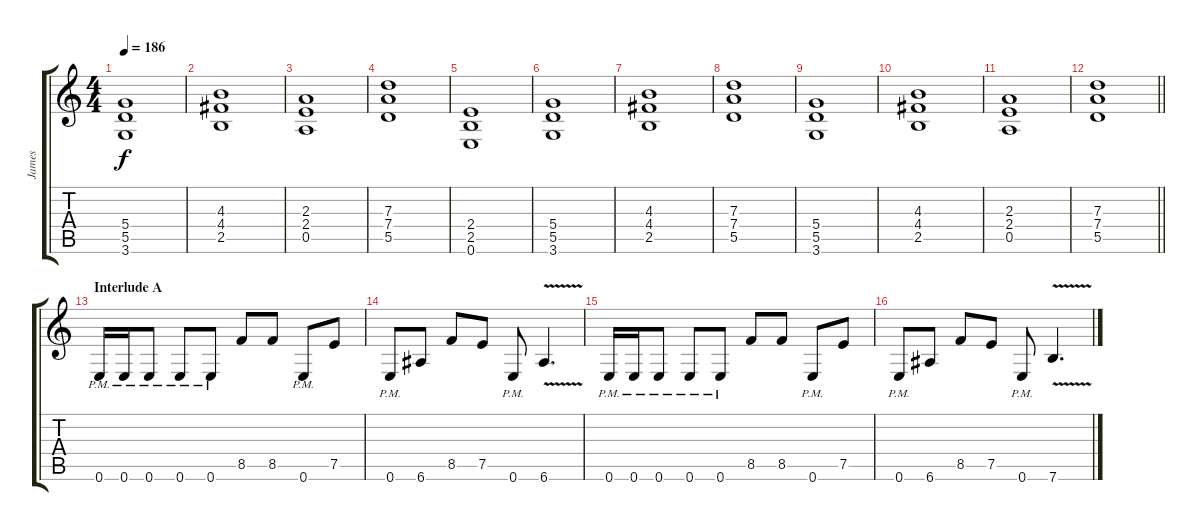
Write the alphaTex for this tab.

\track ("James" "James") {instrument distortionguitar}
\staff {score tabs}
\tuning (E4 B3 G3 D3 A2 E2) {hide}
\ts (4 4)
\tempo 186
\clef g2
\ks c
(5.4 5.5 3.6).1{dy f} |
(4.3 4.4 2.5).1 |
(2.3 2.4 0.5).1 |
(7.3 7.4 5.5).1 |
(2.4 2.5 0.6).1 |
(5.4 5.5 3.6).1 |
(4.3 4.4 2.5).1 |
(7.3 7.4 5.5).1 |
(5.4 5.5 3.6).1 |
(4.3 4.4 2.5).1 |
(2.3 2.4 0.5).1 |
\barLineRight lightlight
(7.3 7.4 5.5).1 |
\section ("" "Interlude A")
0.6{pm}.16{volume 6} 0.6{pm}.16 0.6{pm}.8 0.6{pm}.8 0.6{pm}.8 8.5.8 8.5.8 0.6{pm}.8 7.5.8 |
0.6{pm}.8 6.6.8 8.5.8 7.5.8 0.6{pm}.8 6.6{v}.4{d} |
0.6{pm}.16 0.6{pm}.16 0.6{pm}.8 0.6{pm}.8 0.6{pm}.8 8.5.8 8.5.8 0.6{pm}.8 7.5.8 |
0.6{pm}.8 6.6.8 8.5.8 7.5.8 0.6{pm}.8 7.6{v}.4{d}
